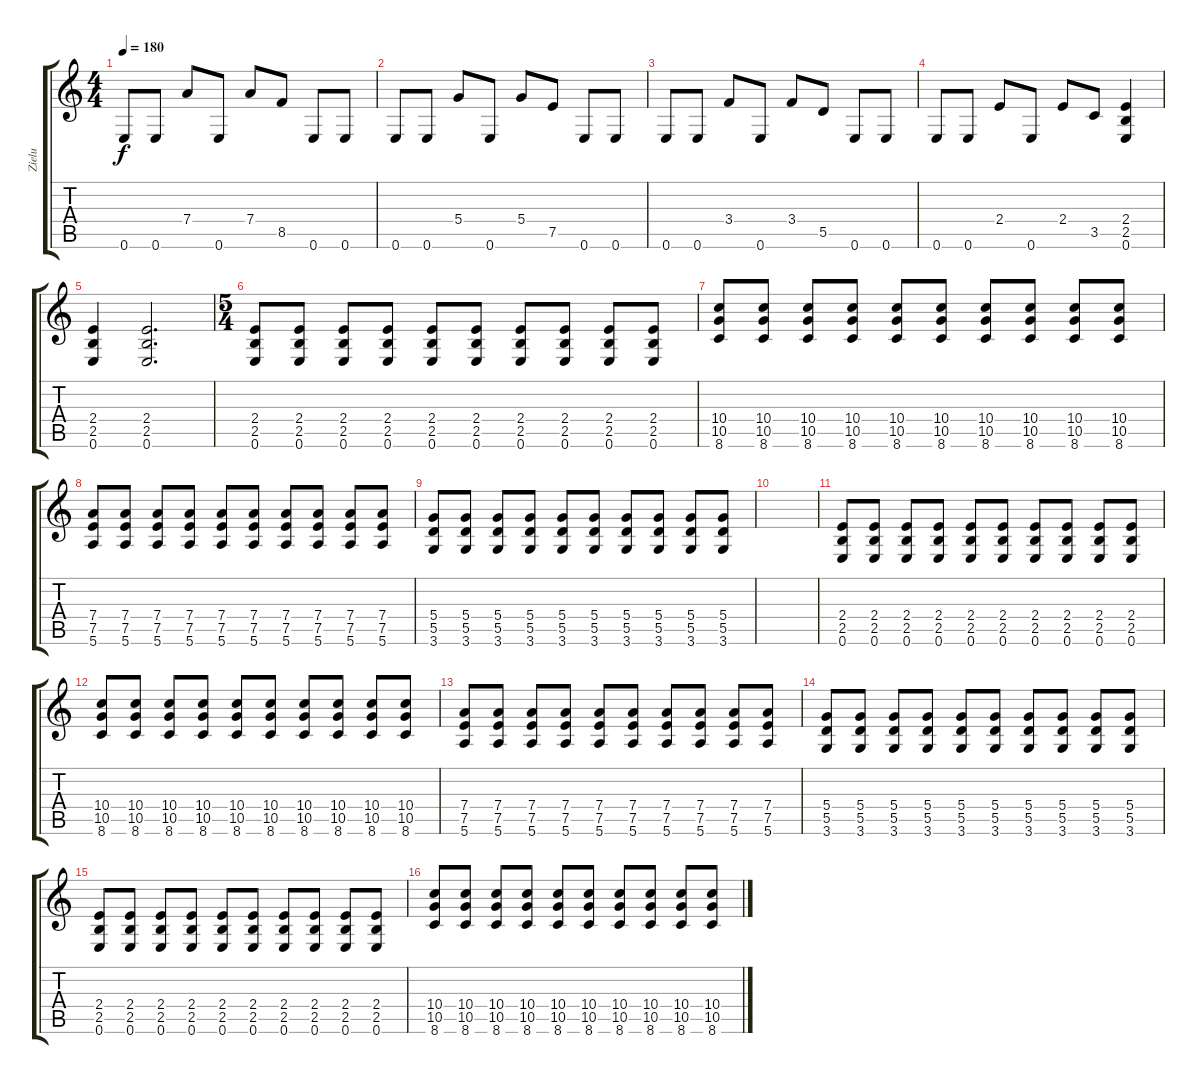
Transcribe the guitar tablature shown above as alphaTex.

\track ("Zielu" "Zielu") {instrument distortionguitar}
\staff {score tabs}
\tuning (E4 B3 G3 D3 A2 E2) {hide}
\ts (4 4)
\tempo 180
\clef g2
\ks c
0.6.8{dy f} 0.6.8 7.4.8 0.6.8 7.4.8 8.5.8 0.6.8 0.6.8 |
0.6.8 0.6.8 5.4.8 0.6.8 5.4.8 7.5.8 0.6.8 0.6.8 |
0.6.8 0.6.8 3.4.8 0.6.8 3.4.8 5.5.8 0.6.8 0.6.8 |
0.6.8 0.6.8 2.4.8 0.6.8 2.4.8 3.5.8 (2.4 2.5 0.6).4 |
(2.4 2.5 0.6).4 (2.4 2.5 0.6).2{d} |
\ts (5 4)
(2.4 2.5 0.6).8 (2.4 2.5 0.6).8 (2.4 2.5 0.6).8 (2.4 2.5 0.6).8 (2.4 2.5 0.6).8 (2.4 2.5 0.6).8 (2.4 2.5 0.6).8 (2.4 2.5 0.6).8 (2.4 2.5 0.6).8 (2.4 2.5 0.6).8 |
(10.4 10.5 8.6).8 (10.4 10.5 8.6).8 (10.4 10.5 8.6).8 (10.4 10.5 8.6).8 (10.4 10.5 8.6).8 (10.4 10.5 8.6).8 (10.4 10.5 8.6).8 (10.4 10.5 8.6).8 (10.4 10.5 8.6).8 (10.4 10.5 8.6).8 |
(7.4 7.5 5.6).8 (7.4 7.5 5.6).8 (7.4 7.5 5.6).8 (7.4 7.5 5.6).8 (7.4 7.5 5.6).8 (7.4 7.5 5.6).8 (7.4 7.5 5.6).8 (7.4 7.5 5.6).8 (7.4 7.5 5.6).8 (7.4 7.5 5.6).8 |
(5.4 5.5 3.6).8 (5.4 5.5 3.6).8 (5.4 5.5 3.6).8 (5.4 5.5 3.6).8 (5.4 5.5 3.6).8 (5.4 5.5 3.6).8 (5.4 5.5 3.6).8 (5.4 5.5 3.6).8 (5.4 5.5 3.6).8 (5.4 5.5 3.6).8 |
|
(2.4 2.5 0.6).8 (2.4 2.5 0.6).8 (2.4 2.5 0.6).8 (2.4 2.5 0.6).8 (2.4 2.5 0.6).8 (2.4 2.5 0.6).8 (2.4 2.5 0.6).8 (2.4 2.5 0.6).8 (2.4 2.5 0.6).8 (2.4 2.5 0.6).8 |
(10.4 10.5 8.6).8 (10.4 10.5 8.6).8 (10.4 10.5 8.6).8 (10.4 10.5 8.6).8 (10.4 10.5 8.6).8 (10.4 10.5 8.6).8 (10.4 10.5 8.6).8 (10.4 10.5 8.6).8 (10.4 10.5 8.6).8 (10.4 10.5 8.6).8 |
(7.4 7.5 5.6).8 (7.4 7.5 5.6).8 (7.4 7.5 5.6).8 (7.4 7.5 5.6).8 (7.4 7.5 5.6).8 (7.4 7.5 5.6).8 (7.4 7.5 5.6).8 (7.4 7.5 5.6).8 (7.4 7.5 5.6).8 (7.4 7.5 5.6).8 |
(5.4 5.5 3.6).8 (5.4 5.5 3.6).8 (5.4 5.5 3.6).8 (5.4 5.5 3.6).8 (5.4 5.5 3.6).8 (5.4 5.5 3.6).8 (5.4 5.5 3.6).8 (5.4 5.5 3.6).8 (5.4 5.5 3.6).8 (5.4 5.5 3.6).8 |
(2.4 2.5 0.6).8 (2.4 2.5 0.6).8 (2.4 2.5 0.6).8 (2.4 2.5 0.6).8 (2.4 2.5 0.6).8 (2.4 2.5 0.6).8 (2.4 2.5 0.6).8 (2.4 2.5 0.6).8 (2.4 2.5 0.6).8 (2.4 2.5 0.6).8 |
(10.4 10.5 8.6).8 (10.4 10.5 8.6).8 (10.4 10.5 8.6).8 (10.4 10.5 8.6).8 (10.4 10.5 8.6).8 (10.4 10.5 8.6).8 (10.4 10.5 8.6).8 (10.4 10.5 8.6).8 (10.4 10.5 8.6).8 (10.4 10.5 8.6).8
